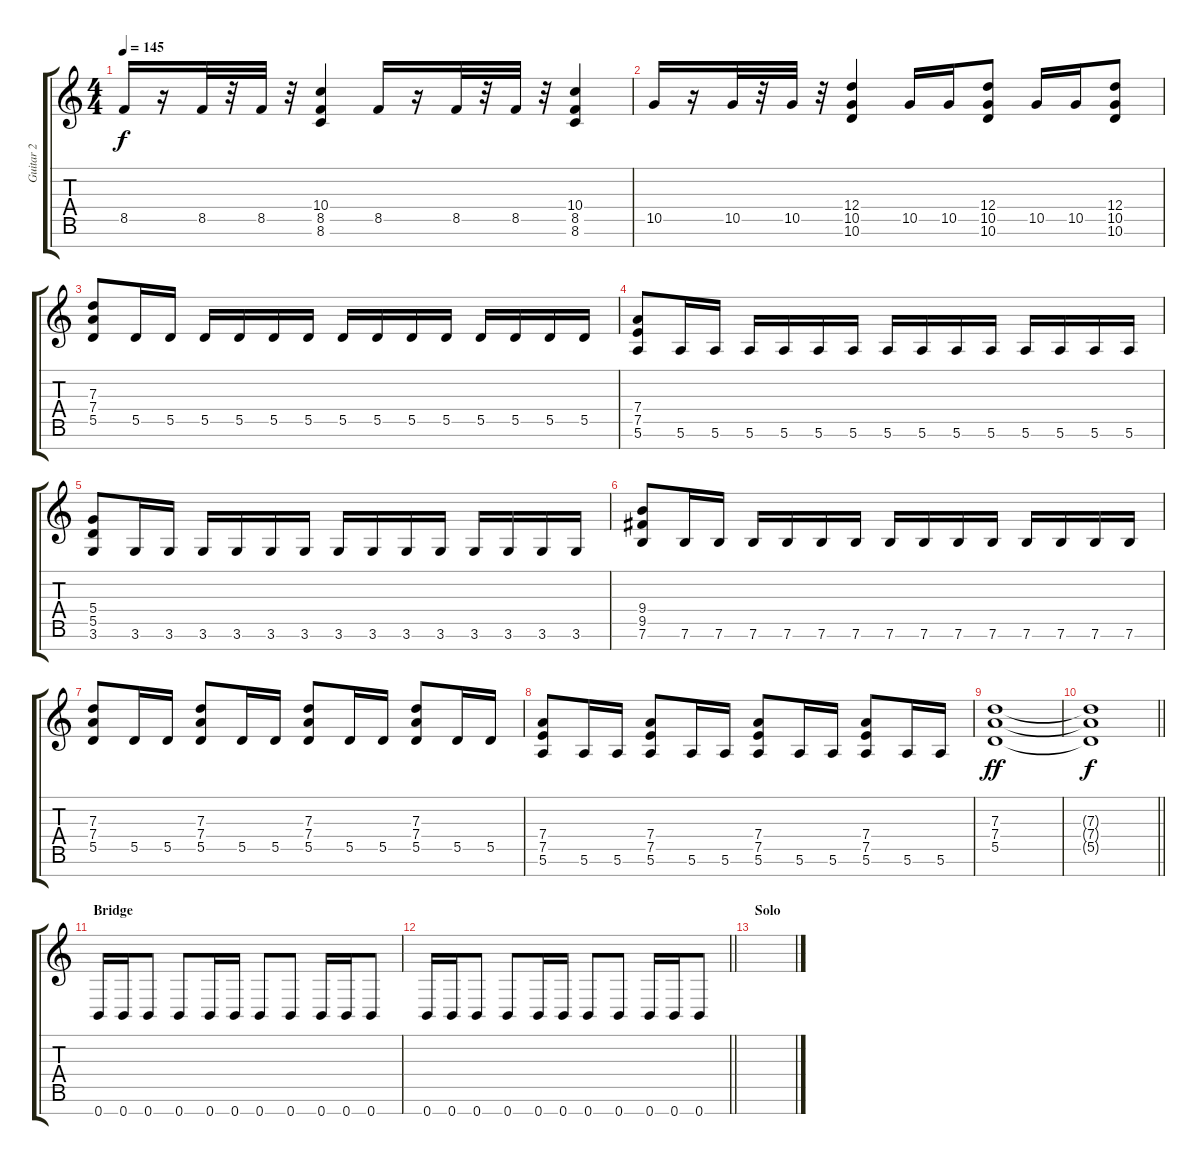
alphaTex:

\track ("Guitar 2" "Guitar 2") {instrument distortionguitar}
\staff {score tabs}
\tuning (E4 B3 G3 D3 A2 E2 B1) {hide}
\ts (4 4)
\tempo 145
\clef g2
\ks c
8.5.16{dy f} r.16 8.5.32 r.32 8.5.32 r.32 (10.4 8.5 8.6).4 8.5.16 r.16 8.5.32 r.32 8.5.32 r.32 (10.4 8.5 8.6).4 |
10.5.16 r.16 10.5.32 r.32 10.5.32 r.32 (12.4 10.5 10.6).4 10.5.16 10.5.16 (12.4 10.5 10.6).8 10.5.16 10.5.16 (12.4 10.5 10.6).8 |
(7.3 7.4 5.5).8 5.5.16 5.5.16 5.5.16 5.5.16 5.5.16 5.5.16 5.5.16 5.5.16 5.5.16 5.5.16 5.5.16 5.5.16 5.5.16 5.5.16 |
(7.4 7.5 5.6).8 5.6.16 5.6.16 5.6.16 5.6.16 5.6.16 5.6.16 5.6.16 5.6.16 5.6.16 5.6.16 5.6.16 5.6.16 5.6.16 5.6.16 |
(5.4 5.5 3.6).8 3.6.16 3.6.16 3.6.16 3.6.16 3.6.16 3.6.16 3.6.16 3.6.16 3.6.16 3.6.16 3.6.16 3.6.16 3.6.16 3.6.16 |
(9.4 9.5 7.6).8 7.6.16 7.6.16 7.6.16 7.6.16 7.6.16 7.6.16 7.6.16 7.6.16 7.6.16 7.6.16 7.6.16 7.6.16 7.6.16 7.6.16 |
(7.3 7.4 5.5).8 5.5.16 5.5.16 (7.3 7.4 5.5).8 5.5.16 5.5.16 (7.3 7.4 5.5).8 5.5.16 5.5.16 (7.3 7.4 5.5).8 5.5.16 5.5.16 |
(7.4 7.5 5.6).8 5.6.16 5.6.16 (7.4 7.5 5.6).8 5.6.16 5.6.16 (7.4 7.5 5.6).8 5.6.16 5.6.16 (7.4 7.5 5.6).8 5.6.16 5.6.16 |
(7.3 7.4 5.5).1{dy ff} |
\barLineRight lightlight
(7.3{t} 7.4{t} 5.5{t}).1{dy f} |
\section ("" "Bridge")
0.7.16 0.7.16 0.7.8 0.7.8 0.7.16 0.7.16 0.7.8 0.7.8 0.7.16 0.7.16 0.7.8 |
\barLineRight lightlight
0.7.16 0.7.16 0.7.8 0.7.8 0.7.16 0.7.16 0.7.8 0.7.8 0.7.16 0.7.16 0.7.8 |
\section ("" "Solo")
